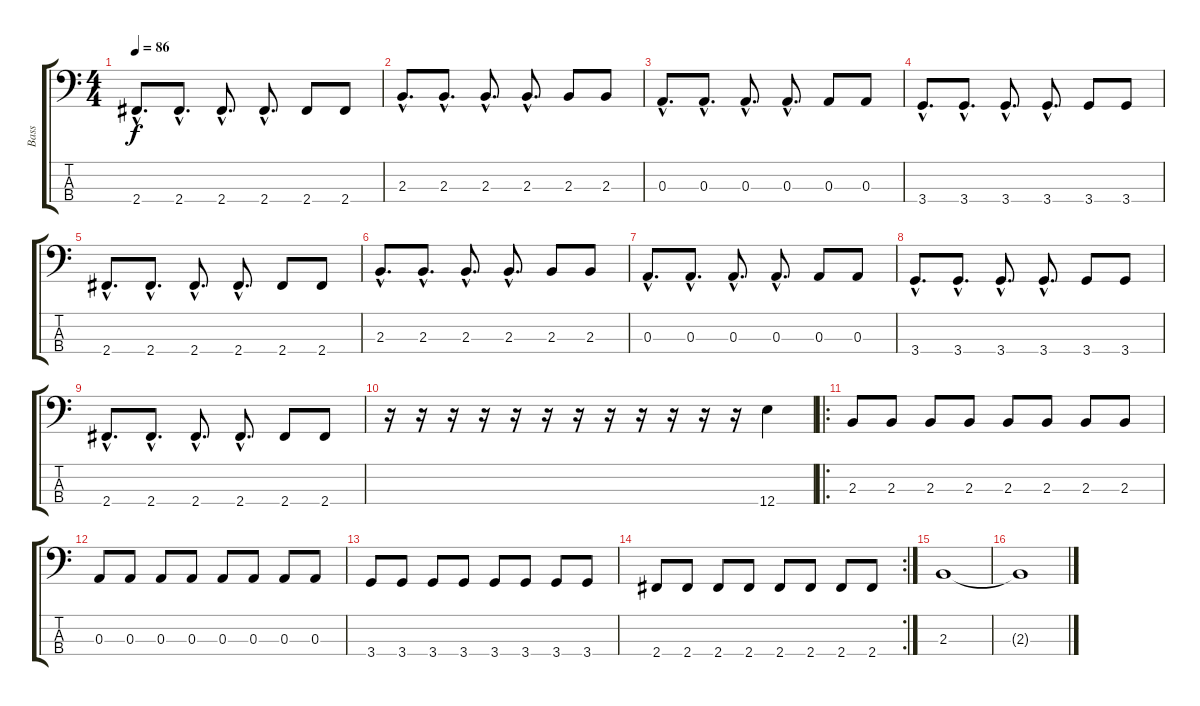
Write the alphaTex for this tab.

\track ("Bass" "Bass") {instrument electricbasspick}
\staff {score tabs}
\tuning (G2 D2 A1 E1) {hide}
\ts (4 4)
\tempo 86
\clef f4
\ks c
2.4{hac}.8{d dy f} 2.4{hac}.8{d} 2.4{hac}.8{d} 2.4{hac}.8{d} 2.4.8 2.4.8 |
2.3{hac}.8{d} 2.3{hac}.8{d} 2.3{hac}.8{d} 2.3{hac}.8{d} 2.3.8 2.3.8 |
0.3{hac}.8{d} 0.3{hac}.8{d} 0.3{hac}.8{d} 0.3{hac}.8{d} 0.3.8 0.3.8 |
3.4{hac}.8{d} 3.4{hac}.8{d} 3.4{hac}.8{d} 3.4{hac}.8{d} 3.4.8 3.4.8 |
2.4{hac}.8{d} 2.4{hac}.8{d} 2.4{hac}.8{d} 2.4{hac}.8{d} 2.4.8 2.4.8 |
2.3{hac}.8{d} 2.3{hac}.8{d} 2.3{hac}.8{d} 2.3{hac}.8{d} 2.3.8 2.3.8 |
0.3{hac}.8{d} 0.3{hac}.8{d} 0.3{hac}.8{d} 0.3{hac}.8{d} 0.3.8 0.3.8 |
3.4{hac}.8{d} 3.4{hac}.8{d} 3.4{hac}.8{d} 3.4{hac}.8{d} 3.4.8 3.4.8 |
2.4{hac}.8{d} 2.4{hac}.8{d} 2.4{hac}.8{d} 2.4{hac}.8{d} 2.4.8 2.4.8 |
r.16 r.16 r.16 r.16 r.16 r.16 r.16 r.16 r.16 r.16 r.16 r.16 12.4.4 |
\ro
2.3.8 2.3.8 2.3.8 2.3.8 2.3.8 2.3.8 2.3.8 2.3.8 |
0.3.8 0.3.8 0.3.8 0.3.8 0.3.8 0.3.8 0.3.8 0.3.8 |
3.4.8 3.4.8 3.4.8 3.4.8 3.4.8 3.4.8 3.4.8 3.4.8 |
\rc 2
2.4.8 2.4.8 2.4.8 2.4.8 2.4.8 2.4.8 2.4.8 2.4.8 |
2.3.1 |
2.3{t}.1
